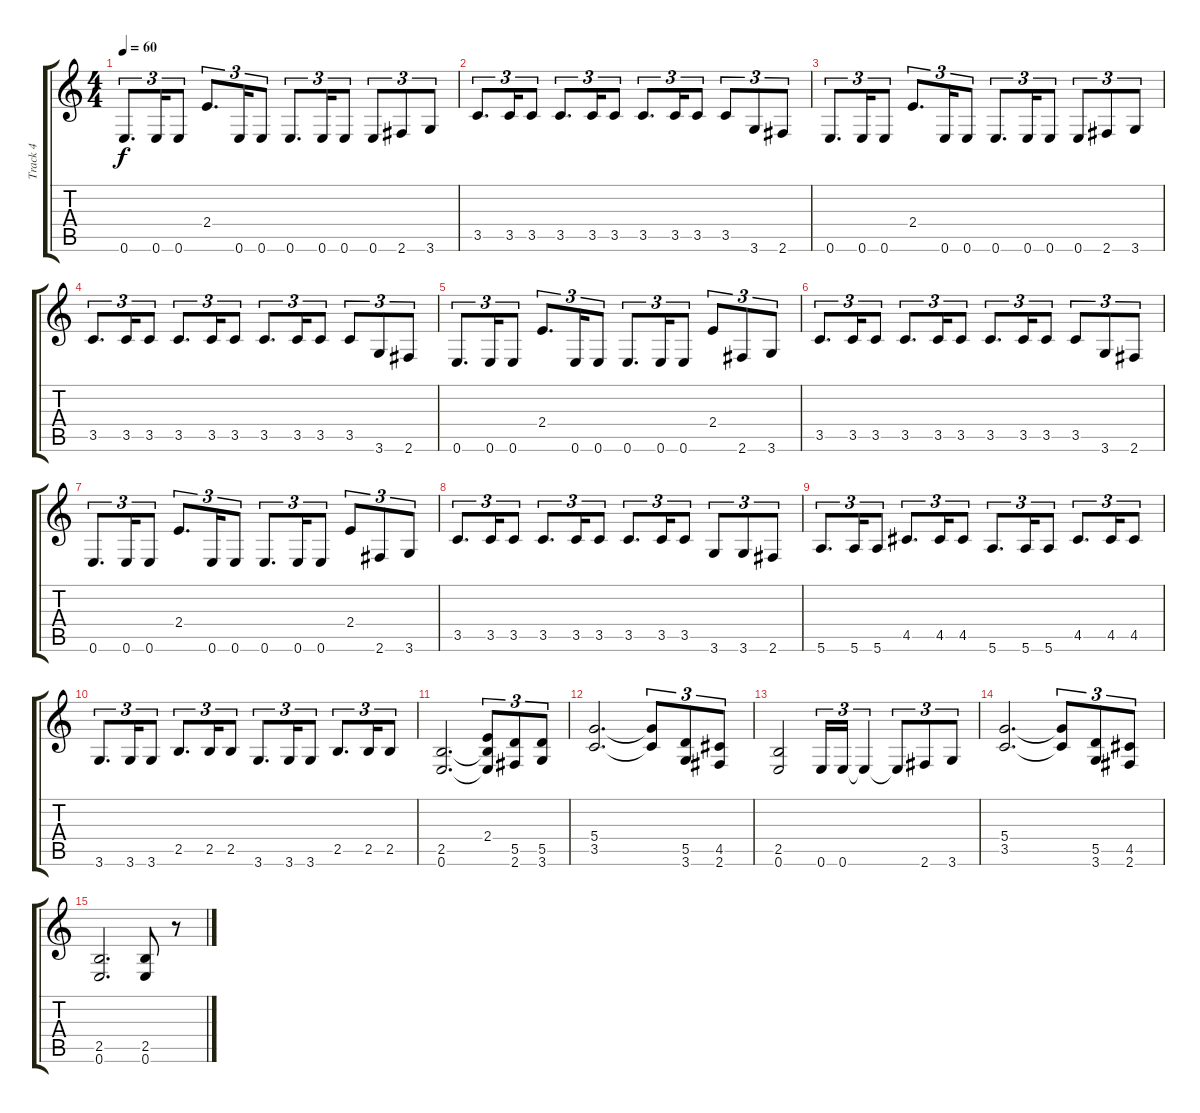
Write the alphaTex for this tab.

\track ("Track 4" "Track 4") {instrument electricbassfinger}
\staff {score tabs}
\tuning (E4 B3 G3 D3 A2 E2) {hide}
\ts (4 4)
\tempo 60
\clef g2
\ks c
0.6.8{d tu (3 2) dy f} 0.6.16{tu (3 2)} 0.6.8{tu (3 2)} 2.4.8{d tu (3 2)} 0.6.16{tu (3 2)} 0.6.8{tu (3 2)} 0.6.8{d tu (3 2)} 0.6.16{tu (3 2)} 0.6.8{tu (3 2)} 0.6.8{tu (3 2)} 2.6.8{tu (3 2)} 3.6.8{tu (3 2)} |
3.5.8{d tu (3 2)} 3.5.16{tu (3 2)} 3.5.8{tu (3 2)} 3.5.8{d tu (3 2)} 3.5.16{tu (3 2)} 3.5.8{tu (3 2)} 3.5.8{d tu (3 2)} 3.5.16{tu (3 2)} 3.5.8{tu (3 2)} 3.5.8{tu (3 2)} 3.6.8{tu (3 2)} 2.6.8{tu (3 2)} |
0.6.8{d tu (3 2)} 0.6.16{tu (3 2)} 0.6.8{tu (3 2)} 2.4.8{d tu (3 2)} 0.6.16{tu (3 2)} 0.6.8{tu (3 2)} 0.6.8{d tu (3 2)} 0.6.16{tu (3 2)} 0.6.8{tu (3 2)} 0.6.8{tu (3 2)} 2.6.8{tu (3 2)} 3.6.8{tu (3 2)} |
3.5.8{d tu (3 2)} 3.5.16{tu (3 2)} 3.5.8{tu (3 2)} 3.5.8{d tu (3 2)} 3.5.16{tu (3 2)} 3.5.8{tu (3 2)} 3.5.8{d tu (3 2)} 3.5.16{tu (3 2)} 3.5.8{tu (3 2)} 3.5.8{tu (3 2)} 3.6.8{tu (3 2)} 2.6.8{tu (3 2)} |
0.6.8{d tu (3 2)} 0.6.16{tu (3 2)} 0.6.8{tu (3 2)} 2.4.8{d tu (3 2)} 0.6.16{tu (3 2)} 0.6.8{tu (3 2)} 0.6.8{d tu (3 2)} 0.6.16{tu (3 2)} 0.6.8{tu (3 2)} 2.4.8{tu (3 2)} 2.6.8{tu (3 2)} 3.6.8{tu (3 2)} |
3.5.8{d tu (3 2)} 3.5.16{tu (3 2)} 3.5.8{tu (3 2)} 3.5.8{d tu (3 2)} 3.5.16{tu (3 2)} 3.5.8{tu (3 2)} 3.5.8{d tu (3 2)} 3.5.16{tu (3 2)} 3.5.8{tu (3 2)} 3.5.8{tu (3 2)} 3.6.8{tu (3 2)} 2.6.8{tu (3 2)} |
0.6.8{d tu (3 2)} 0.6.16{tu (3 2)} 0.6.8{tu (3 2)} 2.4.8{d tu (3 2)} 0.6.16{tu (3 2)} 0.6.8{tu (3 2)} 0.6.8{d tu (3 2)} 0.6.16{tu (3 2)} 0.6.8{tu (3 2)} 2.4.8{tu (3 2)} 2.6.8{tu (3 2)} 3.6.8{tu (3 2)} |
3.5.8{d tu (3 2)} 3.5.16{tu (3 2)} 3.5.8{tu (3 2)} 3.5.8{d tu (3 2)} 3.5.16{tu (3 2)} 3.5.8{tu (3 2)} 3.5.8{d tu (3 2)} 3.5.16{tu (3 2)} 3.5.8{tu (3 2)} 3.6.8{tu (3 2)} 3.6.8{tu (3 2)} 2.6.8{tu (3 2)} |
5.6.8{d tu (3 2)} 5.6.16{tu (3 2)} 5.6.8{tu (3 2)} 4.5.8{d tu (3 2)} 4.5.16{tu (3 2)} 4.5.8{tu (3 2)} 5.6.8{d tu (3 2)} 5.6.16{tu (3 2)} 5.6.8{tu (3 2)} 4.5.8{d tu (3 2)} 4.5.16{tu (3 2)} 4.5.8{tu (3 2)} |
3.6.8{d tu (3 2)} 3.6.16{tu (3 2)} 3.6.8{tu (3 2)} 2.5.8{d tu (3 2)} 2.5.16{tu (3 2)} 2.5.8{tu (3 2)} 3.6.8{d tu (3 2)} 3.6.16{tu (3 2)} 3.6.8{tu (3 2)} 2.5.8{d tu (3 2)} 2.5.16{tu (3 2)} 2.5.8{tu (3 2)} |
(2.5 0.6).2{d} (2.4 2.5{t} 0.6{t}).8{tu (3 2)} (5.5 2.6).8{tu (3 2)} (5.5 3.6).8{tu (3 2)} |
(5.4 3.5).2{d} (5.4{t} 3.5{t}).8{tu (3 2)} (5.5 3.6).8{tu (3 2)} (4.5 2.6).8{tu (3 2)} |
(2.5 0.6).2 0.6.16{tu (3 2)} 0.6.16{tu (3 2)} 0.6{t}.4{tu (3 2)} 0.6{t}.8{tu (3 2)} 2.6.8{tu (3 2)} 3.6.8{tu (3 2)} |
(5.4 3.5).2{d} (5.4{t} 3.5{t}).8{tu (3 2)} (5.5 3.6).8{tu (3 2)} (4.5 2.6).8{tu (3 2)} |
(2.5 0.6).2{d} (2.5 0.6).8 r.8
